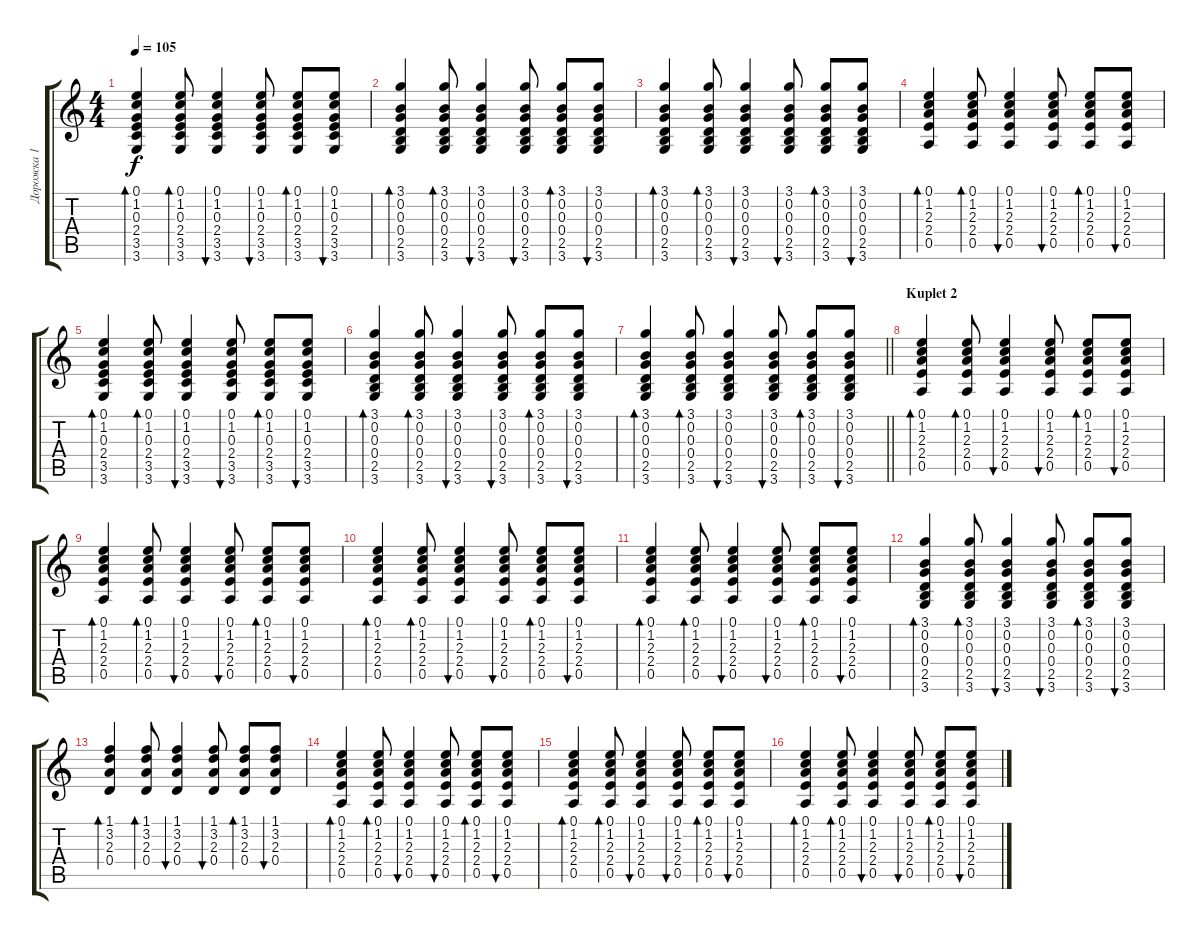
\track ("Дорожка 1" "Дорожка 1") {instrument acousticguitarsteel}
\staff {score tabs}
\tuning (E4 B3 G3 D3 A2 E2) {hide}
\ts (4 4)
\tempo 105
\clef g2
\ks c
(0.1 1.2 0.3 2.4 3.5 3.6).4{bd 60 dy f} (0.1 1.2 0.3 2.4 3.5 3.6).8{bd 60} (0.1 1.2 0.3 2.4 3.5 3.6).4{bu 60} (0.1 1.2 0.3 2.4 3.5 3.6).8{bu 60} (0.1 1.2 0.3 2.4 3.5 3.6).8{bd 60} (0.1 1.2 0.3 2.4 3.5 3.6).8{bu 60} |
(3.1 0.2 0.3 0.4 2.5 3.6).4{bd 60} (3.1 0.2 0.3 0.4 2.5 3.6).8{bd 60} (3.1 0.2 0.3 0.4 2.5 3.6).4{bu 60} (3.1 0.2 0.3 0.4 2.5 3.6).8{bu 60} (3.1 0.2 0.3 0.4 2.5 3.6).8{bd 60} (3.1 0.2 0.3 0.4 2.5 3.6).8{bu 60} |
(3.1 0.2 0.3 0.4 2.5 3.6).4{bd 60} (3.1 0.2 0.3 0.4 2.5 3.6).8{bd 60} (3.1 0.2 0.3 0.4 2.5 3.6).4{bu 60} (3.1 0.2 0.3 0.4 2.5 3.6).8{bu 60} (3.1 0.2 0.3 0.4 2.5 3.6).8{bd 60} (3.1 0.2 0.3 0.4 2.5 3.6).8{bu 60} |
(0.1 1.2 2.3 2.4 0.5).4{bd 60} (0.1 1.2 2.3 2.4 0.5).8{bd 60} (0.1 1.2 2.3 2.4 0.5).4{bu 60} (0.1 1.2 2.3 2.4 0.5).8{bu 60} (0.1 1.2 2.3 2.4 0.5).8{bd 60} (0.1 1.2 2.3 2.4 0.5).8{bu 60} |
(0.1 1.2 0.3 2.4 3.5 3.6).4{bd 60} (0.1 1.2 0.3 2.4 3.5 3.6).8{bd 60} (0.1 1.2 0.3 2.4 3.5 3.6).4{bu 60} (0.1 1.2 0.3 2.4 3.5 3.6).8{bu 60} (0.1 1.2 0.3 2.4 3.5 3.6).8{bd 60} (0.1 1.2 0.3 2.4 3.5 3.6).8{bu 60} |
(3.1 0.2 0.3 0.4 2.5 3.6).4{bd 60} (3.1 0.2 0.3 0.4 2.5 3.6).8{bd 60} (3.1 0.2 0.3 0.4 2.5 3.6).4{bu 60} (3.1 0.2 0.3 0.4 2.5 3.6).8{bu 60} (3.1 0.2 0.3 0.4 2.5 3.6).8{bd 60} (3.1 0.2 0.3 0.4 2.5 3.6).8{bu 60} |
\barLineRight lightlight
(3.1 0.2 0.3 0.4 2.5 3.6).4{bd 60} (3.1 0.2 0.3 0.4 2.5 3.6).8{bd 60} (3.1 0.2 0.3 0.4 2.5 3.6).4{bu 60} (3.1 0.2 0.3 0.4 2.5 3.6).8{bu 60} (3.1 0.2 0.3 0.4 2.5 3.6).8{bd 60} (3.1 0.2 0.3 0.4 2.5 3.6).8{bu 60} |
\section ("" "Kuplet 2")
(0.1 1.2 2.3 2.4 0.5).4{bd 60} (0.1 1.2 2.3 2.4 0.5).8{bd 60} (0.1 1.2 2.3 2.4 0.5).4{bu 60} (0.1 1.2 2.3 2.4 0.5).8{bu 60} (0.1 1.2 2.3 2.4 0.5).8{bd 60} (0.1 1.2 2.3 2.4 0.5).8{bu 60} |
(0.1 1.2 2.3 2.4 0.5).4{bd 60} (0.1 1.2 2.3 2.4 0.5).8{bd 60} (0.1 1.2 2.3 2.4 0.5).4{bu 60} (0.1 1.2 2.3 2.4 0.5).8{bu 60} (0.1 1.2 2.3 2.4 0.5).8{bd 60} (0.1 1.2 2.3 2.4 0.5).8{bu 60} |
(0.1 1.2 2.3 2.4 0.5).4{bd 60} (0.1 1.2 2.3 2.4 0.5).8{bd 60} (0.1 1.2 2.3 2.4 0.5).4{bu 60} (0.1 1.2 2.3 2.4 0.5).8{bu 60} (0.1 1.2 2.3 2.4 0.5).8{bd 60} (0.1 1.2 2.3 2.4 0.5).8{bu 60} |
(0.1 1.2 2.3 2.4 0.5).4{bd 60} (0.1 1.2 2.3 2.4 0.5).8{bd 60} (0.1 1.2 2.3 2.4 0.5).4{bu 60} (0.1 1.2 2.3 2.4 0.5).8{bu 60} (0.1 1.2 2.3 2.4 0.5).8{bd 60} (0.1 1.2 2.3 2.4 0.5).8{bu 60} |
(3.1 0.2 0.3 0.4 2.5 3.6).4{bd 60} (3.1 0.2 0.3 0.4 2.5 3.6).8{bd 60} (3.1 0.2 0.3 0.4 2.5 3.6).4{bu 60} (3.1 0.2 0.3 0.4 2.5 3.6).8{bu 60} (3.1 0.2 0.3 0.4 2.5 3.6).8{bd 60} (3.1 0.2 0.3 0.4 2.5 3.6).8{bu 60} |
(1.1 3.2 2.3 0.4).4{bd 60} (1.1 3.2 2.3 0.4).8{bd 60} (1.1 3.2 2.3 0.4).4{bu 60} (1.1 3.2 2.3 0.4).8{bu 60} (1.1 3.2 2.3 0.4).8{bd 60} (1.1 3.2 2.3 0.4).8{bu 60} |
(0.1 1.2 2.3 2.4 0.5).4{bd 60} (0.1 1.2 2.3 2.4 0.5).8{bd 60} (0.1 1.2 2.3 2.4 0.5).4{bu 60} (0.1 1.2 2.3 2.4 0.5).8{bu 60} (0.1 1.2 2.3 2.4 0.5).8{bd 60} (0.1 1.2 2.3 2.4 0.5).8{bu 60} |
(0.1 1.2 2.3 2.4 0.5).4{bd 60} (0.1 1.2 2.3 2.4 0.5).8{bd 60} (0.1 1.2 2.3 2.4 0.5).4{bu 60} (0.1 1.2 2.3 2.4 0.5).8{bu 60} (0.1 1.2 2.3 2.4 0.5).8{bd 60} (0.1 1.2 2.3 2.4 0.5).8{bu 60} |
(0.1 1.2 2.3 2.4 0.5).4{bd 60} (0.1 1.2 2.3 2.4 0.5).8{bd 60} (0.1 1.2 2.3 2.4 0.5).4{bu 60} (0.1 1.2 2.3 2.4 0.5).8{bu 60} (0.1 1.2 2.3 2.4 0.5).8{bd 60} (0.1 1.2 2.3 2.4 0.5).8{bu 60}
